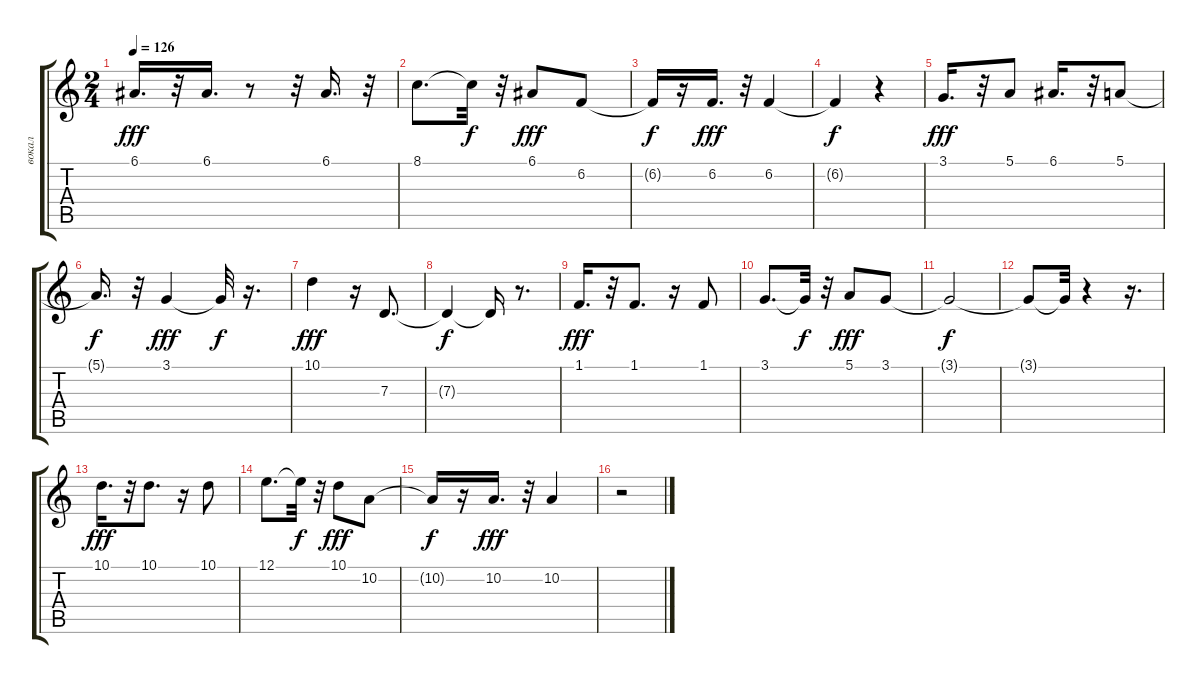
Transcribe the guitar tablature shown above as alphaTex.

\track ("вокал" "вокал") {instrument clarinet}
\staff {score tabs}
\tuning (E4 B3 G3 D3 A2 E2) {hide}
\ts (2 4)
\tempo 126
\clef g2
\ks c
6.1.16{d dy fff} r.32 6.1.16{d} r.8 r.32 6.1.16{d} r.32 |
8.1.8{d} 8.1{t}.32{dy f} r.32 6.1.8{dy fff} 6.2.8 |
6.2{t}.16{dy f} r.16 6.2.16{d dy fff} r.32 6.2.4 |
6.2{t}.4{dy f} r.4 |
3.1.16{d dy fff} r.32 5.1.8 6.1.16{d} r.32 5.1.8 |
5.1{t}.16{d dy f} r.32 3.1.4{dy fff} 3.1{t}.32{dy f} r.16{d} |
10.1.4{dy fff} r.16 7.3.8{d} |
7.3{t}.4{dy f} 7.3{t}.16 r.8{d} |
1.1.16{d dy fff} r.32 1.1.8{d} r.16 1.1.8 |
3.1.8{d} 3.1{t}.32{dy f} r.32 5.1.8{dy fff} 3.1.8 |
3.1{t}.2{dy f} |
3.1{t}.8 3.1{t}.32 r.4 r.16{d} |
10.1.16{d dy fff} r.32 10.1.8{d} r.16 10.1.8 |
12.1.8{d} 12.1{t}.32{dy f} r.32 10.1.8{dy fff} 10.2.8 |
10.2{t}.16{dy f} r.16 10.2.16{d dy fff} r.32 10.2.4 |
r.2
